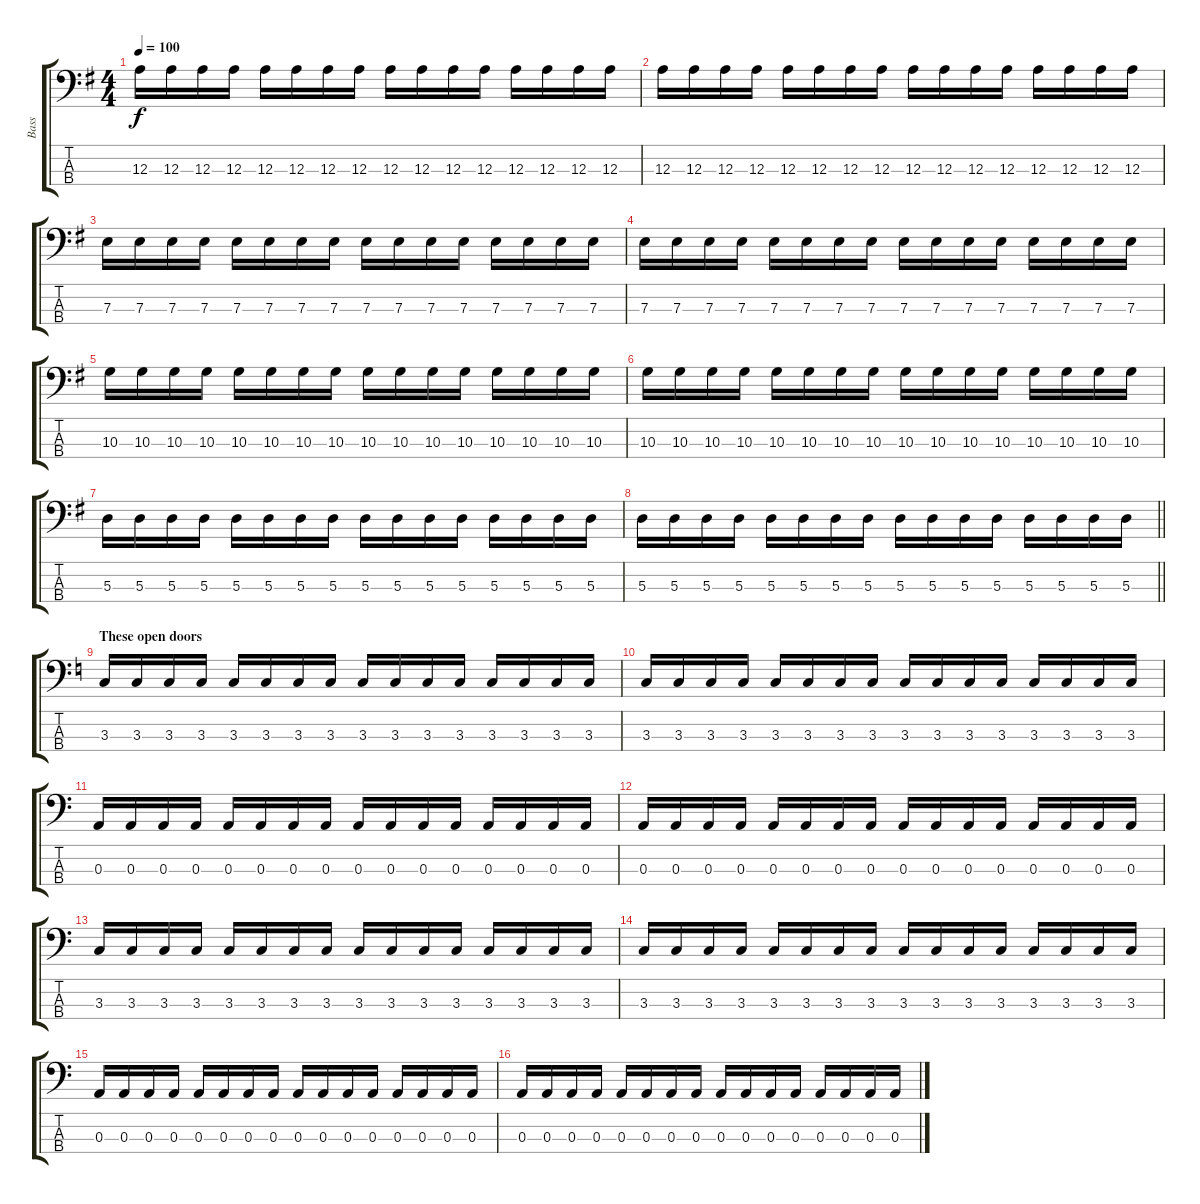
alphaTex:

\track ("Bass" "Bass") {instrument electricbassfinger}
\staff {score tabs}
\tuning (G2 D2 A1 E1) {hide}
\ts (4 4)
\tempo 100
\clef f4
\ks g
12.3.16{dy f} 12.3.16 12.3.16 12.3.16 12.3.16 12.3.16 12.3.16 12.3.16 12.3.16 12.3.16 12.3.16 12.3.16 12.3.16 12.3.16 12.3.16 12.3.16 |
12.3.16 12.3.16 12.3.16 12.3.16 12.3.16 12.3.16 12.3.16 12.3.16 12.3.16 12.3.16 12.3.16 12.3.16 12.3.16 12.3.16 12.3.16 12.3.16 |
7.3.16 7.3.16 7.3.16 7.3.16 7.3.16 7.3.16 7.3.16 7.3.16 7.3.16 7.3.16 7.3.16 7.3.16 7.3.16 7.3.16 7.3.16 7.3.16 |
7.3.16 7.3.16 7.3.16 7.3.16 7.3.16 7.3.16 7.3.16 7.3.16 7.3.16 7.3.16 7.3.16 7.3.16 7.3.16 7.3.16 7.3.16 7.3.16 |
10.3.16 10.3.16 10.3.16 10.3.16 10.3.16 10.3.16 10.3.16 10.3.16 10.3.16 10.3.16 10.3.16 10.3.16 10.3.16 10.3.16 10.3.16 10.3.16 |
10.3.16 10.3.16 10.3.16 10.3.16 10.3.16 10.3.16 10.3.16 10.3.16 10.3.16 10.3.16 10.3.16 10.3.16 10.3.16 10.3.16 10.3.16 10.3.16 |
5.3.16 5.3.16 5.3.16 5.3.16 5.3.16 5.3.16 5.3.16 5.3.16 5.3.16 5.3.16 5.3.16 5.3.16 5.3.16 5.3.16 5.3.16 5.3.16 |
\barLineRight lightlight
5.3.16 5.3.16 5.3.16 5.3.16 5.3.16 5.3.16 5.3.16 5.3.16 5.3.16 5.3.16 5.3.16 5.3.16 5.3.16 5.3.16 5.3.16 5.3.16 |
\section ("" "These open doors")
\ks c
3.3.16 3.3.16 3.3.16 3.3.16 3.3.16 3.3.16 3.3.16 3.3.16 3.3.16 3.3.16 3.3.16 3.3.16 3.3.16 3.3.16 3.3.16 3.3.16 |
3.3.16 3.3.16 3.3.16 3.3.16 3.3.16 3.3.16 3.3.16 3.3.16 3.3.16 3.3.16 3.3.16 3.3.16 3.3.16 3.3.16 3.3.16 3.3.16 |
0.3.16 0.3.16 0.3.16 0.3.16 0.3.16 0.3.16 0.3.16 0.3.16 0.3.16 0.3.16 0.3.16 0.3.16 0.3.16 0.3.16 0.3.16 0.3.16 |
0.3.16 0.3.16 0.3.16 0.3.16 0.3.16 0.3.16 0.3.16 0.3.16 0.3.16 0.3.16 0.3.16 0.3.16 0.3.16 0.3.16 0.3.16 0.3.16 |
3.3.16 3.3.16 3.3.16 3.3.16 3.3.16 3.3.16 3.3.16 3.3.16 3.3.16 3.3.16 3.3.16 3.3.16 3.3.16 3.3.16 3.3.16 3.3.16 |
3.3.16 3.3.16 3.3.16 3.3.16 3.3.16 3.3.16 3.3.16 3.3.16 3.3.16 3.3.16 3.3.16 3.3.16 3.3.16 3.3.16 3.3.16 3.3.16 |
0.3.16 0.3.16 0.3.16 0.3.16 0.3.16 0.3.16 0.3.16 0.3.16 0.3.16 0.3.16 0.3.16 0.3.16 0.3.16 0.3.16 0.3.16 0.3.16 |
0.3.16 0.3.16 0.3.16 0.3.16 0.3.16 0.3.16 0.3.16 0.3.16 0.3.16 0.3.16 0.3.16 0.3.16 0.3.16 0.3.16 0.3.16 0.3.16
